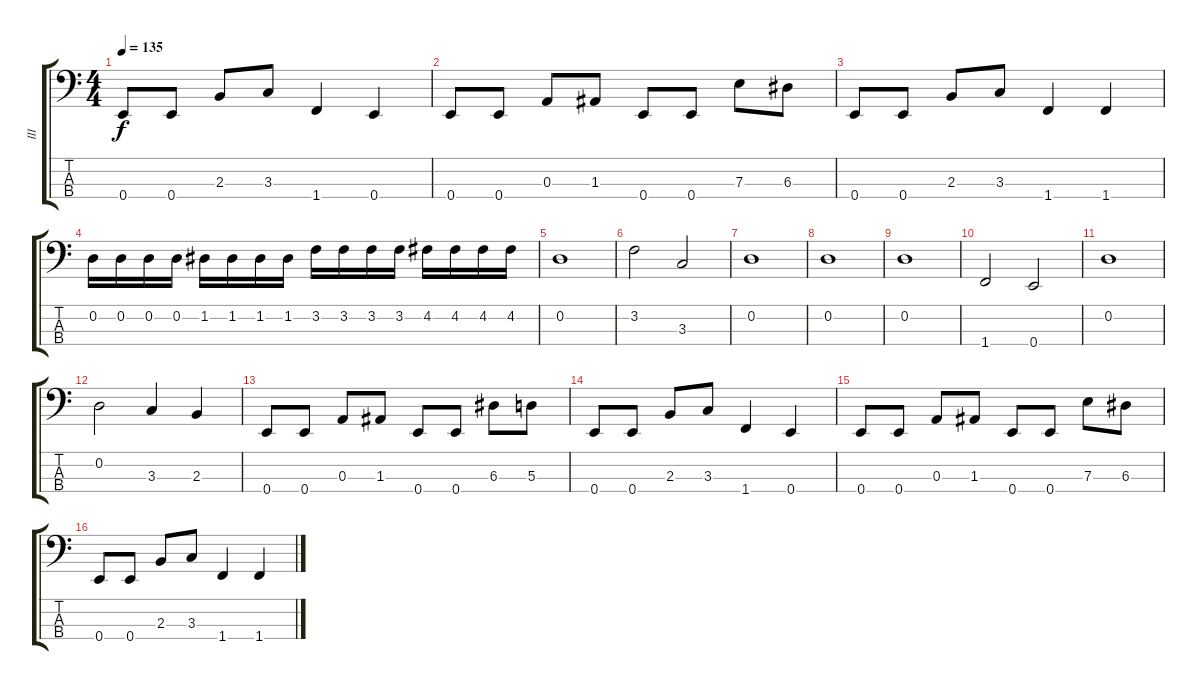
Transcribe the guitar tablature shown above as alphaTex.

\track ("III" "III") {instrument electricbassfinger}
\staff {score tabs}
\tuning (G2 D2 A1 E1) {hide}
\ts (4 4)
\tempo 135
\clef f4
\ks c
0.4.8{dy f} 0.4.8 2.3.8 3.3.8 1.4.4 0.4.4 |
0.4.8 0.4.8 0.3.8 1.3.8 0.4.8 0.4.8 7.3.8 6.3.8 |
0.4.8 0.4.8 2.3.8 3.3.8 1.4.4 1.4.4 |
0.2.16 0.2.16 0.2.16 0.2.16 1.2.16 1.2.16 1.2.16 1.2.16 3.2.16 3.2.16 3.2.16 3.2.16 4.2.16 4.2.16 4.2.16 4.2.16 |
0.2.1 |
3.2.2 3.3.2 |
0.2.1 |
0.2.1 |
0.2.1 |
1.4.2 0.4.2 |
0.2.1 |
0.2.2 3.3.4 2.3.4 |
0.4.8 0.4.8 0.3.8 1.3.8 0.4.8 0.4.8 6.3.8 5.3.8 |
0.4.8 0.4.8 2.3.8 3.3.8 1.4.4 0.4.4 |
0.4.8 0.4.8 0.3.8 1.3.8 0.4.8 0.4.8 7.3.8 6.3.8 |
0.4.8 0.4.8 2.3.8 3.3.8 1.4.4 1.4.4
